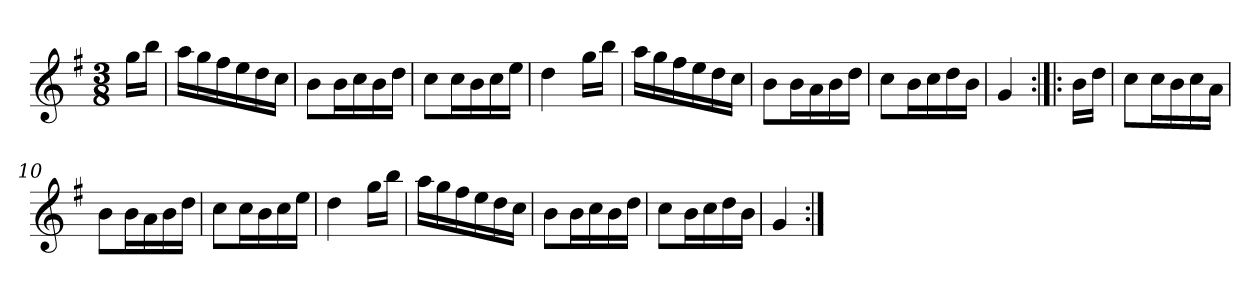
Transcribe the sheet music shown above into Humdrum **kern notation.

**kern
*part1
*staff1
*clefG2
*k[f#]
*G:
*M3/8
*MM120
=
16gg\LL
16bb\JJ
=1
16aa\LL
16gg\
16ff#\
16ee\
16dd\
16cc\JJ
=2
8b\L
16b\L
16cc\
16b\
16dd\JJ
=3
8cc\L
16cc\L
16b\
16cc\
16ee\JJ
=4
4dd
16gg\LL
16bb\JJ
=5
16aa\LL
16gg\
16ff#\
16ee\
16dd\
16cc\JJ
=6
8b\L
16b\L
16a\
16b\
16dd\JJ
=7
8cc\L
16b\L
16cc\
16dd\
16b\JJ
=8
4g
=:|!|:
16b\LL
16dd\JJ
=9
8cc\L
16cc\L
16b\
16cc\
16a\JJ
=10
8b\L
16b\L
16a\
16b\
16dd\JJ
=11
8cc\L
16cc\L
16b\
16cc\
16ee\JJ
=12
4dd
16gg\LL
16bb\JJ
=13
16aa\LL
16gg\
16ff#\
16ee\
16dd\
16cc\JJ
=14
8b\L
16b\L
16cc\
16b\
16dd\JJ
=15
8cc\L
16b\L
16cc\
16dd\
16b\JJ
=16
4g
=:|!
*-
